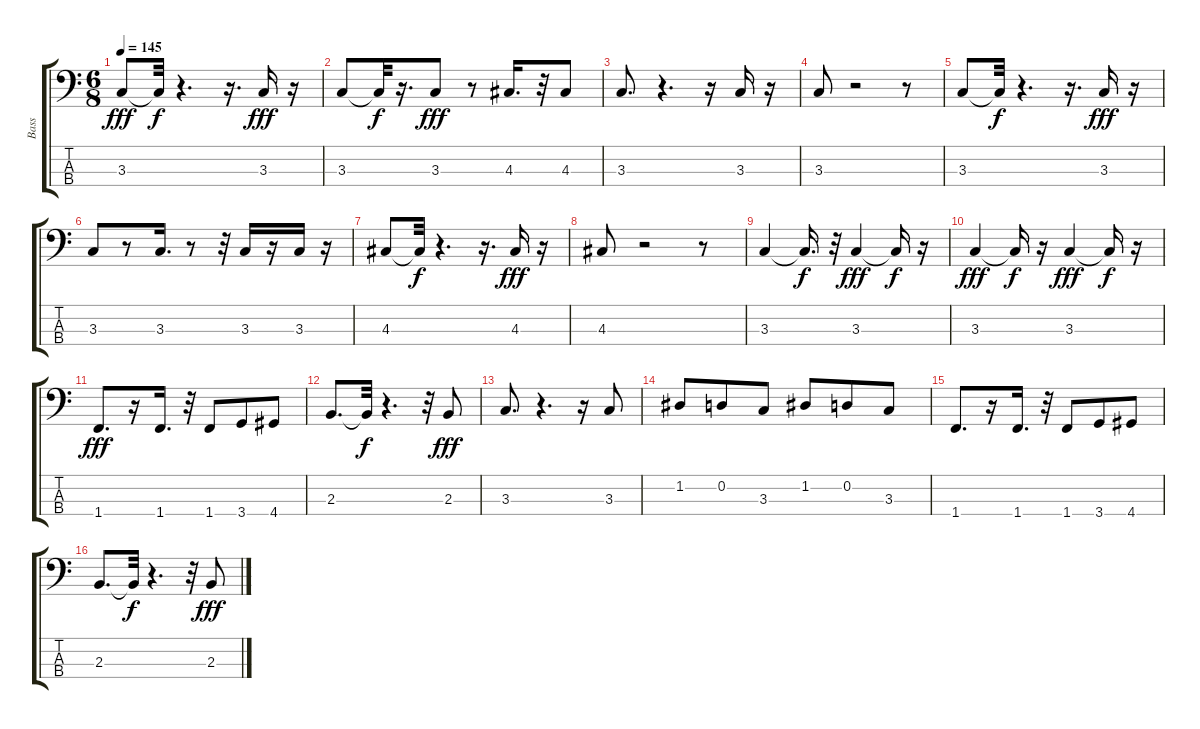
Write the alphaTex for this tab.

\track ("Bass" "Bass") {instrument electricbassfinger}
\staff {score tabs}
\tuning (G2 D2 A1 E1) {hide}
\ts (6 8)
\tempo 145
\clef f4
\ks c
3.3.8{dy fff} 3.3{t}.32{dy f} r.4{d} r.16{d} 3.3.16{dy fff} r.16 |
3.3.8 3.3{t}.32{dy f} r.16{d} 3.3.8{dy fff} r.8 4.3.16{d} r.32 4.3.8 |
3.3.8{d} r.4{d} r.16 3.3.16 r.16 |
3.3.8 r.2 r.8 |
3.3.8 3.3{t}.32{dy f} r.4{d} r.16{d} 3.3.16{dy fff} r.16 |
3.3.8 r.8 3.3.16{d} r.8 r.32 3.3.16 r.16 3.3.16 r.16 |
4.3.8 4.3{t}.32{dy f} r.4{d} r.16{d} 4.3.16{dy fff} r.16 |
4.3.8 r.2 r.8 |
3.3.4 3.3{t}.16{d dy f} r.32 3.3.4{dy fff} 3.3{t}.16{dy f} r.16 |
3.3.4{dy fff} 3.3{t}.16{dy f} r.16 3.3.4{dy fff} 3.3{t}.16{dy f} r.16 |
1.4.8{d dy fff} r.16 1.4.16{d} r.32 1.4.8 3.4.8 4.4.8 |
2.3.8{d} 2.3{t}.32{dy f} r.4{d} r.32 2.3.8{dy fff} |
3.3.8{d} r.4{d} r.16 3.3.8 |
1.2.8 0.2.8 3.3.8 1.2.8 0.2.8 3.3.8 |
1.4.8{d} r.16 1.4.16{d} r.32 1.4.8 3.4.8 4.4.8 |
2.3.8{d} 2.3{t}.32{dy f} r.4{d} r.32 2.3.8{dy fff}
